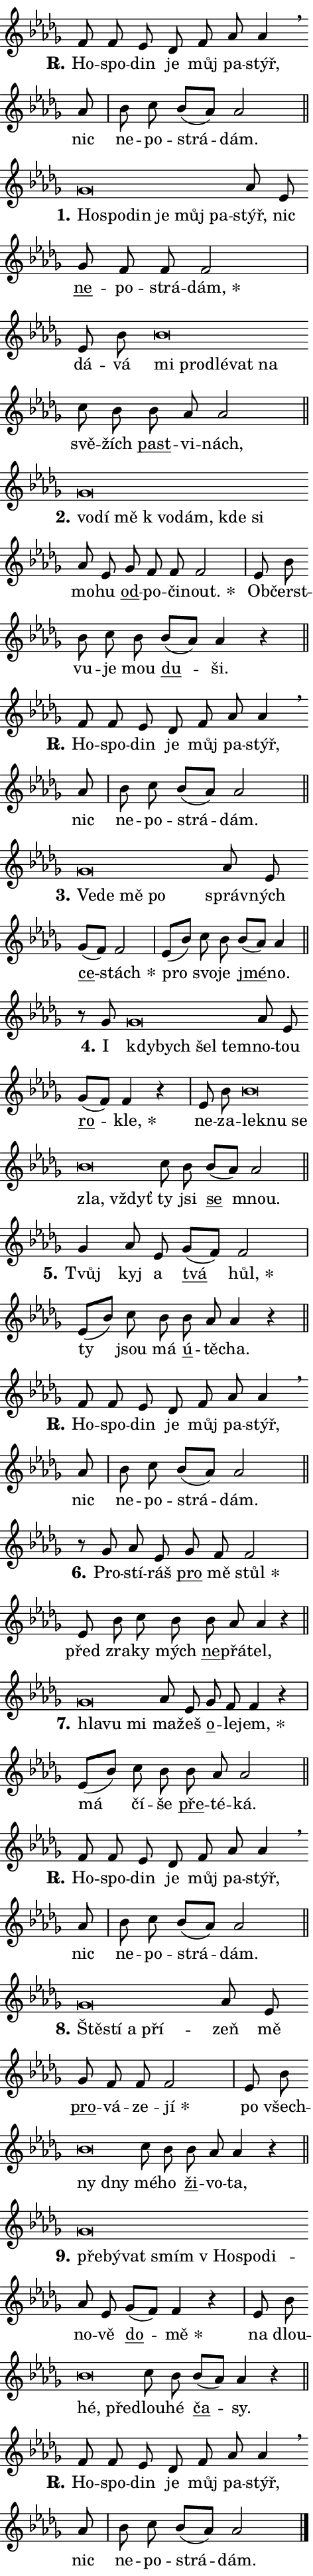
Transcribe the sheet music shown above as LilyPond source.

\version "2.24.0"
\header { tagline = "" }
\paper {
  indent = 0\cm
  top-margin = 0\cm
  right-margin = 0.13\cm % to fit lyric hyphens
  bottom-margin = 0\cm
  left-margin = 0\cm
  paper-width = 8\cm
  page-breaking = #ly:one-page-breaking
  system-system-spacing.basic-distance = #11
  score-system-spacing.basic-distance = #11
  ragged-last = ##f
}


%% Author: Thomas Morley
%% https://lists.gnu.org/archive/html/lilypond-user/2020-05/msg00002.html
#(define (line-position grob)
"Returns position of @var[grob} in current system:
   @code{'start}, if at first time-step
   @code{'end}, if at last time-step
   @code{'middle} otherwise
"
  (let* ((col (ly:item-get-column grob))
         (ln (ly:grob-object col 'left-neighbor))
         (rn (ly:grob-object col 'right-neighbor))
         (col-to-check-left (if (ly:grob? ln) ln col))
         (col-to-check-right (if (ly:grob? rn) rn col))
         (break-dir-left
           (and
             (ly:grob-property col-to-check-left 'non-musical #f)
             (ly:item-break-dir col-to-check-left)))
         (break-dir-right
           (and
             (ly:grob-property col-to-check-right 'non-musical #f)
             (ly:item-break-dir col-to-check-right))))
        (cond ((eqv? 1 break-dir-left) 'start)
              ((eqv? -1 break-dir-right) 'end)
              (else 'middle))))

#(define (tranparent-at-line-position vctor)
  (lambda (grob)
  "Relying on @code{line-position} select the relevant enry from @var{vctor}.
Used to determine transparency,"
    (case (line-position grob)
      ((end) (not (vector-ref vctor 0)))
      ((middle) (not (vector-ref vctor 1)))
      ((start) (not (vector-ref vctor 2))))))

noteHeadBreakVisibility =
#(define-music-function (break-visibility)(vector?)
"Makes @code{NoteHead}s transparent relying on @var{break-visibility}"
#{
  \override NoteHead.transparent =
    #(tranparent-at-line-position break-visibility)
#})

#(define delete-ledgers-for-transparent-note-heads
  (lambda (grob)
    "Reads whether a @code{NoteHead} is transparent.
If so this @code{NoteHead} is removed from @code{'note-heads} from
@var{grob}, which is supposed to be @code{LedgerLineSpanner}.
As a result ledgers are not printed for this @code{NoteHead}"
    (let* ((nhds-array (ly:grob-object grob 'note-heads))
           (nhds-list
             (if (ly:grob-array? nhds-array)
                 (ly:grob-array->list nhds-array)
                 '()))
           ;; Relies on the transparent-property being done before
           ;; Staff.LedgerLineSpanner.after-line-breaking is executed.
           ;; This is fragile ...
           (to-keep
             (remove
               (lambda (nhd)
                 (ly:grob-property nhd 'transparent #f))
               nhds-list)))
      ;; TODO find a better method to iterate over grob-arrays, similiar
      ;; to filter/remove etc for lists
      ;; For now rebuilt from scratch
      (set! (ly:grob-object grob 'note-heads)  '())
      (for-each
        (lambda (nhd)
          (ly:pointer-group-interface::add-grob grob 'note-heads nhd))
        to-keep))))

squashNotes = {
  \override NoteHead.X-extent = #'(-0.2 . 0.2)
  \override NoteHead.Y-extent = #'(-0.75 . 0)
  \override NoteHead.stencil =
    #(lambda (grob)
       (let ((pos (ly:grob-property grob 'staff-position)))
         (begin
           (if (< pos -7) (display "ERROR: Lower brevis then expected\n") (display ""))
           (if (<= pos -6) ly:text-interface::print ly:note-head::print))))
}
unSquashNotes = {
  \revert NoteHead.X-extent
  \revert NoteHead.Y-extent
  \revert NoteHead.stencil
}

hideNotes = \noteHeadBreakVisibility #begin-of-line-visible
unHideNotes = \noteHeadBreakVisibility #all-visible

% work-around for resetting accidentals
% https://lilypond.org/doc/v2.23/Documentation/notation/displaying-rhythms#unmetered-music
cadenzaMeasure = {
  \cadenzaOff
  \partial 1024 s1024
  \cadenzaOn
}

#(define-markup-command (accent layout props text) (markup?)
  "Underline accented syllable"
  (interpret-markup layout props
    #{\markup \override #'(offset . 4.3) \underline { #text }#}))

responsum = \markup \concat {
  "R" \hspace #-1.05 \path #0.1 #'((moveto 0 0.07) (lineto 0.9 0.8)) \hspace #0.05 "."
}

spaceSize = #0.6828661417322834 % exact space size for TeX Gyre Schola

\layout {
  \context {
    \Staff
    \remove "Time_signature_engraver"
    \override LedgerLineSpanner.after-line-breaking = #delete-ledgers-for-transparent-note-heads
  }
  \context {
    \Lyrics {
      \override LyricSpace.minimum-distance = \spaceSize
      \override LyricText.font-name = #"TeX Gyre Schola"
      \override LyricText.font-size = 1
      \override StanzaNumber.font-name = #"TeX Gyre Schola Bold"
      \override StanzaNumber.font-size = 1
    }
  }
  \context {
    \Score 
    \override NoteHead.text =
      #(lambda (grob) 
        (let ((pos (ly:grob-property grob 'staff-position)))
          #{\markup {
            \combine
              \halign #-0.55 \raise #(if (= pos -6) 0 0.5) \override #'(thickness . 2) \draw-line #'(3.2 . 0)
              \musicglyph "noteheads.sM1"
          }#}))
  }
}

% magnetic-lyrics.ily
%
%   written by
%     Jean Abou Samra <jean@abou-samra.fr>
%     Werner Lemberg <wl@gnu.org>
%
%   adapted by
%     Jiri Hon <jiri.hon@gmail.com>
%
% Version 2022-Apr-15

% https://www.mail-archive.com/lilypond-user@gnu.org/msg149350.html

#(define (Left_hyphen_pointer_engraver context)
   "Collect syllable-hyphen-syllable occurrences in lyrics and store
them in properties.  This engraver only looks to the left.  For
example, if the lyrics input is @code{foo -- bar}, it does the
following.

@itemize @bullet
@item
Set the @code{text} property of the @code{LyricHyphen} grob between
@q{foo} and @q{bar} to @code{foo}.

@item
Set the @code{left-hyphen} property of the @code{LyricText} grob with
text @q{foo} to the @code{LyricHyphen} grob between @q{foo} and
@q{bar}.
@end itemize

Use this auxiliary engraver in combination with the
@code{lyric-@/text::@/apply-@/magnetic-@/offset!} hook."
   (let ((hyphen #f)
         (text #f))
     (make-engraver
      (acknowledgers
       ((lyric-syllable-interface engraver grob source-engraver)
        (set! text grob)))
      (end-acknowledgers
       ((lyric-hyphen-interface engraver grob source-engraver)
        ;(when (not (grob::has-interface grob 'lyric-space-interface))
          (set! hyphen grob)));)
      ((stop-translation-timestep engraver)
       (when (and text hyphen)
         (ly:grob-set-object! text 'left-hyphen hyphen))
       (set! text #f)
       (set! hyphen #f)))))

#(define (lyric-text::apply-magnetic-offset! grob)
   "If the space between two syllables is less than the value in
property @code{LyricText@/.details@/.squash-threshold}, move the right
syllable to the left so that it gets concatenated with the left
syllable.

Use this function as a hook for
@code{LyricText@/.after-@/line-@/breaking} if the
@code{Left_@/hyphen_@/pointer_@/engraver} is active."
   (let ((hyphen (ly:grob-object grob 'left-hyphen #f)))
     (when hyphen
       (let ((left-text (ly:spanner-bound hyphen LEFT)))
         (when (grob::has-interface left-text 'lyric-syllable-interface)
           (let* ((common (ly:grob-common-refpoint grob left-text X))
                  (this-x-ext (ly:grob-extent grob common X))
                  (left-x-ext
                   (begin
                     ;; Trigger magnetism for left-text.
                     (ly:grob-property left-text 'after-line-breaking)
                     (ly:grob-extent left-text common X)))
                  ;; `delta` is the gap width between two syllables.
                  (delta (- (interval-start this-x-ext)
                            (interval-end left-x-ext)))
                  (details (ly:grob-property grob 'details))
                  (threshold (assoc-get 'squash-threshold details 0.2)))
             (when (< delta threshold)
               (let* (;; We have to manipulate the input text so that
                      ;; ligatures crossing syllable boundaries are not
                      ;; disabled.  For languages based on the Latin
                      ;; script this is essentially a beautification.
                      ;; However, for non-Western scripts it can be a
                      ;; necessity.
                      (lt (ly:grob-property left-text 'text))
                      (rt (ly:grob-property grob 'text))
                      (is-space (grob::has-interface hyphen 'lyric-space-interface))
                      (space (if is-space " " ""))
                      (extra-delta (if is-space spaceSize 0))
                      ;; Append new syllable.
                      (ltrt-space (if (and (string? lt) (string? rt))
                                (string-append lt space rt)
                                (make-concat-markup (list lt space rt))))
                      ;; Right-align `ltrt` to the right side.
                      (ltrt-space-markup (grob-interpret-markup
                               grob
                               (make-translate-markup
                                (cons (interval-length this-x-ext) 0)
                                (make-right-align-markup ltrt-space)))))
                 (begin
                   ;; Don't print `left-text`.
                   (ly:grob-set-property! left-text 'stencil #f)
                   ;; Set text and stencil (which holds all collected
                   ;; syllables so far) and shift it to the left.
                   (ly:grob-set-property! grob 'text ltrt-space)
                   (ly:grob-set-property! grob 'stencil ltrt-space-markup)
                   (ly:grob-translate-axis! grob (- (- delta extra-delta)) X))))))))))


#(define (lyric-hyphen::displace-bounds-first grob)
   ;; Make very sure this callback isn't triggered too early.
   (let ((left (ly:spanner-bound grob LEFT))
         (right (ly:spanner-bound grob RIGHT)))
     (ly:grob-property left 'after-line-breaking)
     (ly:grob-property right 'after-line-breaking)
     (ly:lyric-hyphen::print grob)))

squashThreshold = #0.4

\layout {
  \context {
    \Lyrics
    \consists #Left_hyphen_pointer_engraver
    \override LyricText.after-line-breaking =
      #lyric-text::apply-magnetic-offset!
    \override LyricHyphen.stencil = #lyric-hyphen::displace-bounds-first
    \override LyricText.details.squash-threshold = \squashThreshold
    \override LyricHyphen.minimum-distance = 0
    \override LyricHyphen.minimum-length = \squashThreshold
  }
}

squashText = \override LyricText.details.squash-threshold = 9999
unSquashText = \override LyricText.details.squash-threshold = \squashThreshold

leftText = \override LyricText.self-alignment-X = #LEFT
unLeftText = \revert LyricText.self-alignment-X

starOffset = #(lambda (grob) 
                (let ((x_offset (ly:self-alignment-interface::aligned-on-x-parent grob)))
                  (if (= x_offset 0) 0 (+ x_offset 1.2))))

star = #(define-music-function (syllable)(string?)
"Append star separator at the end of a syllable"
#{
  \once \override LyricText.X-offset = #starOffset
  \lyricmode { \markup {
    #syllable
    \override #'((font-name . "TeX Gyre Schola Bold")) \hspace #0.2 \lower #0.65 \larger "*"
  } }
#})

starAccent = #(define-music-function (syllable)(string?)
"Append star separator at the end of a syllable and make accent"
#{
  \once \override LyricText.X-offset = #starOffset
  \lyricmode { \markup {
    \accent #syllable
    \override #'((font-name . "TeX Gyre Schola Bold")) \hspace #0.2 \lower #0.65 \larger "*"
  } }
#})

breath = #(define-music-function (syllable)(string?)
"Append breathing indicator at the end of a syllable"
#{
  \lyricmode { \markup { #syllable "+" } }
#})

optionalBreath = #(define-music-function (syllable)(string?)
"Append optional breathing indicator at the end of a syllable"
#{
  \lyricmode { \markup { #syllable "(+)" } }
#})


\score {
    <<
        \new Voice = "melody" { \cadenzaOn \key des \major \relative { f'8 f es des f as as4 \breathe \bar "" as8 \cadenzaMeasure \bar "|" bes c bes[( as)] as2 \cadenzaMeasure \bar "||" \break } }
        \new Lyrics \lyricsto "melody" { \lyricmode { \set stanza = \responsum
Ho -- spo -- din je můj pa -- stýř, nic ne -- po -- strá -- dám. } }
    >>
    \layout {}
}

\score {
    <<
        \new Voice = "melody" { \cadenzaOn \key des \major \relative { \squashNotes ges'\breve*1/16 \hideNotes \breve*1/16 \bar "" \breve*1/16 \bar "" \breve*1/16 \bar "" \breve*1/16 \breve*1/16 \bar "" \unHideNotes \unSquashNotes as8 es \bar "" ges f f f2 \cadenzaMeasure \bar "|" es8 bes' \bar "" \squashNotes bes\breve*1/16 \hideNotes \breve*1/16 \bar "" \breve*1/16 \bar "" \breve*1/16 \breve*1/16 \bar "" \unHideNotes \unSquashNotes c8 bes \bar "" bes as as2 \cadenzaMeasure \bar "||" \break } }
        \new Lyrics \lyricsto "melody" { \lyricmode { \set stanza = "1."
\leftText Ho -- \squashText spo -- din je můj pa -- \unLeftText \unSquashText stýř, nic \markup \accent ne -- po -- strá -- \star dám, dá -- vá \leftText mi \squashText pro -- dlé -- vat na \unLeftText \unSquashText svě -- žích \markup \accent past -- vi -- nách, } }
    >>
    \layout {}
}

\score {
    <<
        \new Voice = "melody" { \cadenzaOn \key des \major \relative { \squashNotes ges'\breve*1/16 \hideNotes \breve*1/16 \bar "" \breve*1/16 \bar "" \breve*1/16 \bar "" \breve*1/16 \bar "" \breve*1/16 \breve*1/16 \bar "" \unHideNotes \unSquashNotes as8 es \bar "" ges f f f2 \cadenzaMeasure \bar "|" es8 bes' \bar "" bes c8 bes \bar "" bes[( as)] as4 r \cadenzaMeasure \bar "||" \break } }
        \new Lyrics \lyricsto "melody" { \lyricmode { \set stanza = "2."
\leftText vo -- \squashText dí mě "k vo" -- dám, kde si \unLeftText \unSquashText mo -- hu \markup \accent od -- po -- či -- \star nout. Ob -- čerst -- vu -- je mou \markup \accent du -- ši. } }
    >>
    \layout {}
}

\score {
    <<
        \new Voice = "melody" { \cadenzaOn \key des \major \relative { f'8 f es des f as as4 \breathe \bar "" as8 \cadenzaMeasure \bar "|" bes c bes[( as)] as2 \cadenzaMeasure \bar "||" \break } }
        \new Lyrics \lyricsto "melody" { \lyricmode { \set stanza = \responsum
Ho -- spo -- din je můj pa -- stýř, nic ne -- po -- strá -- dám. } }
    >>
    \layout {}
}

\score {
    <<
        \new Voice = "melody" { \cadenzaOn \key des \major \relative { \squashNotes ges'\breve*1/16 \hideNotes \breve*1/16 \bar "" \breve*1/16 \breve*1/16 \bar "" \unHideNotes \unSquashNotes as8 es \bar "" ges[( f)] f2 \cadenzaMeasure \bar "|" es8[( bes'8)] c8 bes \bar "" bes[( as)] as4 \cadenzaMeasure \bar "||" \break } }
        \new Lyrics \lyricsto "melody" { \lyricmode { \set stanza = "3."
\leftText Ve -- \squashText de mě po \unLeftText \unSquashText správ -- ných \markup \accent ce -- \star stách pro svo -- je \markup \accent jmé -- no. } }
    >>
    \layout {}
}

\score {
    <<
        \new Voice = "melody" { \cadenzaOn \key des \major \relative { r8 ges'8 \squashNotes ges\breve*1/16 \hideNotes \breve*1/16 \bar "" \breve*1/16 \breve*1/16 \bar "" \unHideNotes \unSquashNotes as8 es \bar "" ges[( f)] f4 r \cadenzaMeasure \bar "|" es8 bes' \bar "" \squashNotes bes\breve*1/16 \hideNotes \breve*1/16 \bar "" \breve*1/16 \bar "" \breve*1/16 \breve*1/16 \bar "" \unHideNotes \unSquashNotes c8 bes \bar "" bes[( as)] as2 \cadenzaMeasure \bar "||" \break } }
        \new Lyrics \lyricsto "melody" { \lyricmode { \set stanza = "4."
I \leftText kdy -- \squashText bych šel tem -- \unLeftText \unSquashText no -- tou \markup \accent ro -- \star kle, ne -- za -- \leftText lek -- \squashText nu se zla, vždyť \unLeftText \unSquashText ty jsi \markup \accent se mnou. } }
    >>
    \layout {}
}

\score {
    <<
        \new Voice = "melody" { \cadenzaOn \key des \major \relative { ges'4 as8 es \bar "" ges[( f)] f2 \cadenzaMeasure \bar "|" es8[( bes'8)] c8 bes \bar "" bes as as4 r \cadenzaMeasure \bar "||" \break } }
        \new Lyrics \lyricsto "melody" { \lyricmode { \set stanza = "5."
Tvůj kyj a \markup \accent tvá \star hůl, ty jsou má \markup \accent ú -- tě -- cha. } }
    >>
    \layout {}
}

\score {
    <<
        \new Voice = "melody" { \cadenzaOn \key des \major \relative { f'8 f es des f as as4 \breathe \bar "" as8 \cadenzaMeasure \bar "|" bes c bes[( as)] as2 \cadenzaMeasure \bar "||" \break } }
        \new Lyrics \lyricsto "melody" { \lyricmode { \set stanza = \responsum
Ho -- spo -- din je můj pa -- stýř, nic ne -- po -- strá -- dám. } }
    >>
    \layout {}
}

\score {
    <<
        \new Voice = "melody" { \cadenzaOn \key des \major \relative { r8 ges' as8 es \bar "" ges f f2 \cadenzaMeasure \bar "|" es8 bes'8 c8 bes \bar "" bes as as4 r \cadenzaMeasure \bar "||" \break } }
        \new Lyrics \lyricsto "melody" { \lyricmode { \set stanza = "6."
Pro -- stí -- ráš \markup \accent pro mě \star stůl před zra -- ky mých \markup \accent ne -- přá -- tel, } }
    >>
    \layout {}
}

\score {
    <<
        \new Voice = "melody" { \cadenzaOn \key des \major \relative { \squashNotes ges'\breve*1/16 \hideNotes \breve*1/16 \breve*1/16 \bar "" \unHideNotes \unSquashNotes as8 es \bar "" ges f f4 r \cadenzaMeasure \bar "|" es8[( bes'8)] c8 bes \bar "" bes as as2 \cadenzaMeasure \bar "||" \break } }
        \new Lyrics \lyricsto "melody" { \lyricmode { \set stanza = "7."
\leftText hla -- \squashText vu mi \unLeftText \unSquashText ma -- žeš \markup \accent o -- le -- \star jem, má čí -- še \markup \accent pře -- té -- ká. } }
    >>
    \layout {}
}

\score {
    <<
        \new Voice = "melody" { \cadenzaOn \key des \major \relative { f'8 f es des f as as4 \breathe \bar "" as8 \cadenzaMeasure \bar "|" bes c bes[( as)] as2 \cadenzaMeasure \bar "||" \break } }
        \new Lyrics \lyricsto "melody" { \lyricmode { \set stanza = \responsum
Ho -- spo -- din je můj pa -- stýř, nic ne -- po -- strá -- dám. } }
    >>
    \layout {}
}

\score {
    <<
        \new Voice = "melody" { \cadenzaOn \key des \major \relative { \squashNotes ges'\breve*1/16 \hideNotes \breve*1/16 \bar "" \breve*1/16 \breve*1/16 \bar "" \unHideNotes \unSquashNotes as8 es \bar "" ges f f f2 \cadenzaMeasure \bar "|" es8 bes' \bar "" \squashNotes bes\breve*1/16 \hideNotes \breve*1/16 \bar "" \unHideNotes \unSquashNotes c8 bes \bar "" bes as as4 r \cadenzaMeasure \bar "||" \break } }
        \new Lyrics \lyricsto "melody" { \lyricmode { \set stanza = "8."
\leftText Ště -- \squashText stí a pří -- \unLeftText \unSquashText zeň mě \markup \accent pro -- vá -- ze -- \star jí po všech -- \leftText ny \squashText dny \unLeftText \unSquashText mé -- ho \markup \accent ži -- vo -- ta, } }
    >>
    \layout {}
}

\score {
    <<
        \new Voice = "melody" { \cadenzaOn \key des \major \relative { \squashNotes ges'\breve*1/16 \hideNotes \breve*1/16 \bar "" \breve*1/16 \bar "" \breve*1/16 \bar "" \breve*1/16 \bar "" \breve*1/16 \breve*1/16 \bar "" \unHideNotes \unSquashNotes as8 es \bar "" ges[( f)] f4 r \cadenzaMeasure \bar "|" es8 bes' \bar "" \squashNotes bes\breve*1/16 \hideNotes \breve*1/16 \bar "" \unHideNotes \unSquashNotes c8 bes \bar "" bes[( as)] as4 r \cadenzaMeasure \bar "||" \break } }
        \new Lyrics \lyricsto "melody" { \lyricmode { \set stanza = "9."
\leftText pře -- \squashText bý -- vat smím "v Ho" -- spo -- di -- \unLeftText \unSquashText no -- vě \markup \accent do -- \star mě na dlou -- \leftText hé, \squashText pře -- \unLeftText \unSquashText dlou -- hé \markup \accent ča -- sy. } }
    >>
    \layout {}
}

\score {
    <<
        \new Voice = "melody" { \cadenzaOn \key des \major \relative { f'8 f es des f as as4 \breathe \bar "" as8 \cadenzaMeasure \bar "|" bes c bes[( as)] as2 \cadenzaMeasure \bar "||" \break } \bar "|." }
        \new Lyrics \lyricsto "melody" { \lyricmode { \set stanza = \responsum
Ho -- spo -- din je můj pa -- stýř, nic ne -- po -- strá -- dám. } }
    >>
    \layout {}
}
